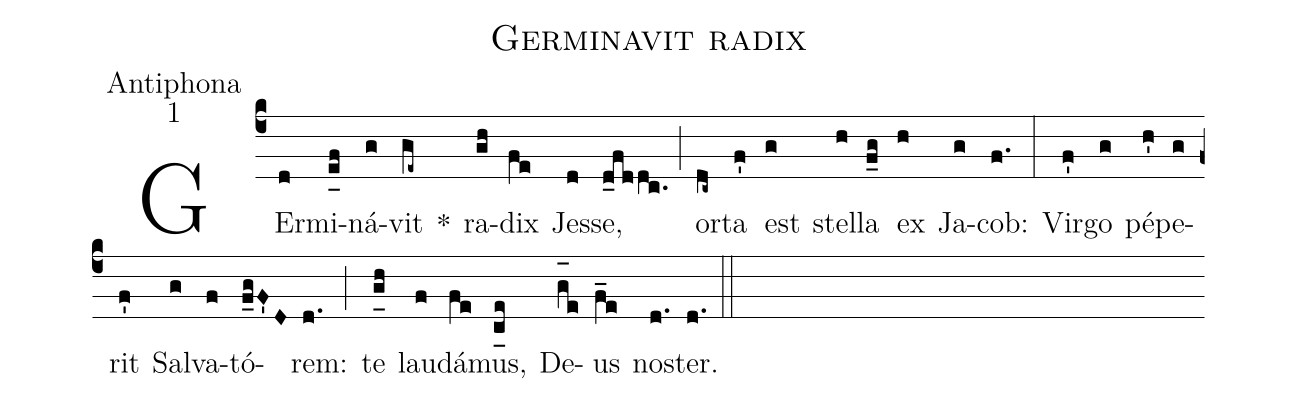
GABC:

name:Germinavit radix;
office-part:Antiphona;
mode:1;
%%
(c4) GEr(d)mi(e_[uh:l]f)ná(g)vit(ge~) *() ra(gh)dix(fe) Jes(d)se,(d_fddc.) (;) or(dc~)ta(f') est(g) stel(h)la(f_g) ex(h) Ja(g)cob:(f.) (:) Vir(f')go(g) pé(h')pe(g)rit(f') Sal(g)va(f)tó(f_gF'D)rem:(d.) (;) te(g_[uh:l]h) lau(f)dá(fe)mus,(c_[uh:l-0.8mm]e) De(g_[oh:h]e)us(f_e) no(d.)ster.(d.) (::)

%<eu>E(h) u(h) o(g) u(f) a(gh) e.</eu>(gf..) (::)
